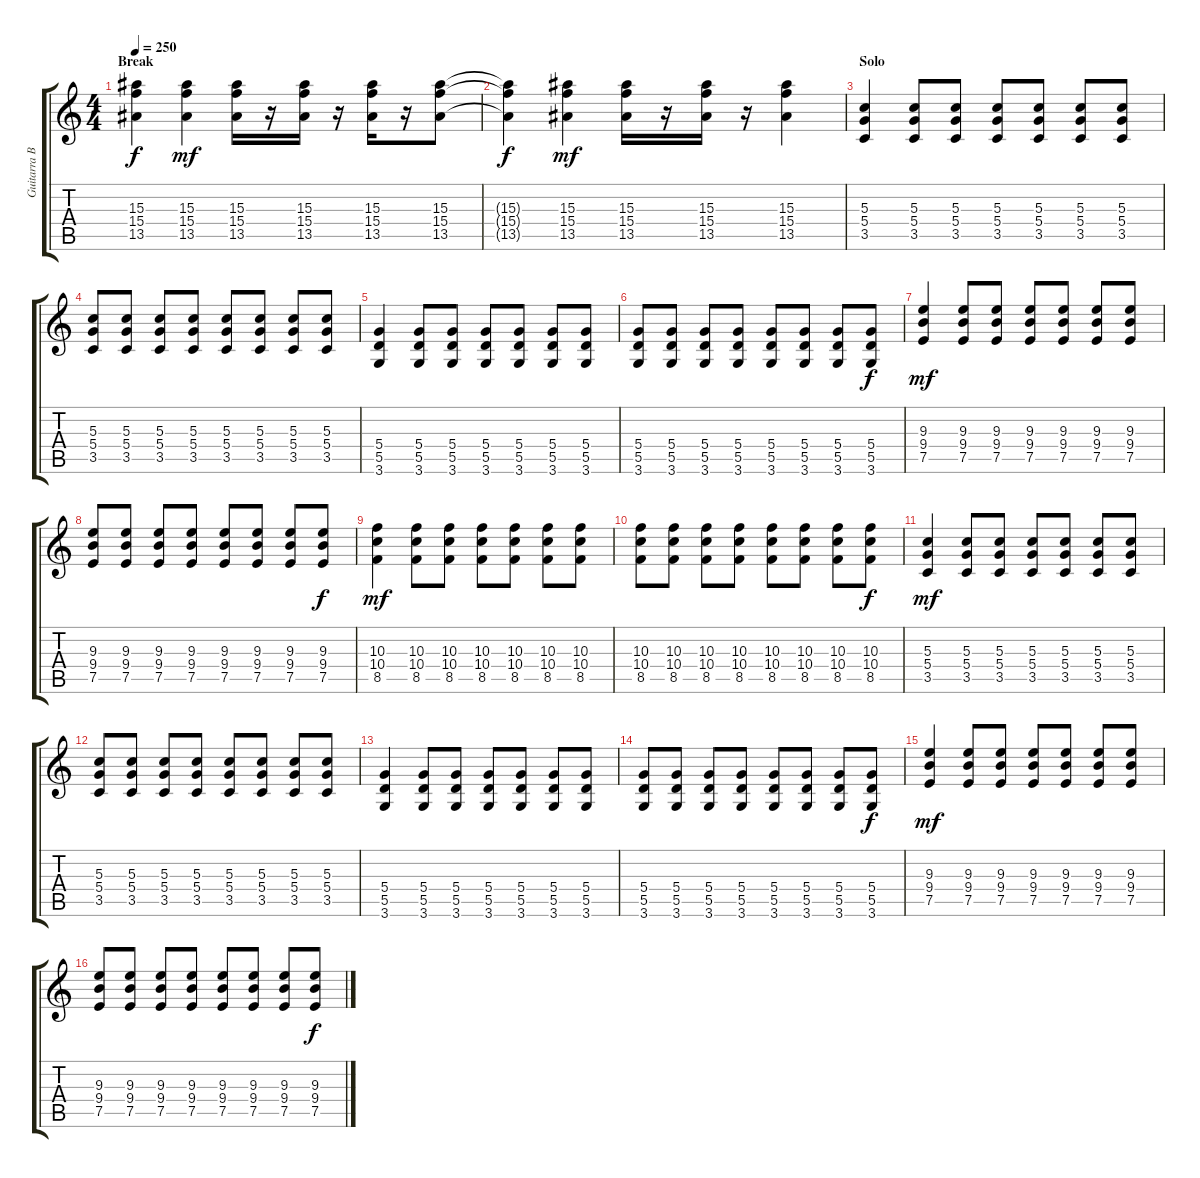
\track ("Guitarra Base" "Guitarra B") {instrument distortionguitar}
\staff {score tabs}
\tuning (E4 B3 G3 D3 A2 E2) {hide}
\ts (4 4)
\section ("" "Break")
\tempo 250
\clef g2
\ks c
(15.3{t} 15.4{t} 13.5{t}).4{dy f} (15.3 15.4 13.5).4{dy mf} (15.3 15.4 13.5).16 r.16 (15.3 15.4 13.5).16 r.16 (15.3 15.4 13.5).16 r.16 (15.3 15.4 13.5).8 |
(15.3{t} 15.4{t} 13.5{t}).4{dy f} (15.3 15.4 13.5).4{dy mf} (15.3 15.4 13.5).16 r.16 (15.3 15.4 13.5).16 r.16 (15.3 15.4 13.5).4 |
\section ("" "Solo")
(5.3 5.4 3.5).4 (5.3 5.4 3.5).8 (5.3 5.4 3.5).8 (5.3 5.4 3.5).8 (5.3 5.4 3.5).8 (5.3 5.4 3.5).8 (5.3 5.4 3.5).8 |
(5.3 5.4 3.5).8 (5.3 5.4 3.5).8 (5.3 5.4 3.5).8 (5.3 5.4 3.5).8 (5.3 5.4 3.5).8 (5.3 5.4 3.5).8 (5.3 5.4 3.5).8 (5.3 5.4 3.5).8 |
(5.4 5.5 3.6).4 (5.4 5.5 3.6).8 (5.4 5.5 3.6).8 (5.4 5.5 3.6).8 (5.4 5.5 3.6).8 (5.4 5.5 3.6).8 (5.4 5.5 3.6).8 |
(5.4 5.5 3.6).8 (5.4 5.5 3.6).8 (5.4 5.5 3.6).8 (5.4 5.5 3.6).8 (5.4 5.5 3.6).8 (5.4 5.5 3.6).8 (5.4 5.5 3.6).8 (5.4 5.5 3.6).8{dy f} |
(9.3 9.4 7.5).4{dy mf} (9.3 9.4 7.5).8 (9.3 9.4 7.5).8 (9.3 9.4 7.5).8 (9.3 9.4 7.5).8 (9.3 9.4 7.5).8 (9.3 9.4 7.5).8 |
(9.3 9.4 7.5).8 (9.3 9.4 7.5).8 (9.3 9.4 7.5).8 (9.3 9.4 7.5).8 (9.3 9.4 7.5).8 (9.3 9.4 7.5).8 (9.3 9.4 7.5).8 (9.3 9.4 7.5).8{dy f} |
(10.3 10.4 8.5).4{dy mf} (10.3 10.4 8.5).8 (10.3 10.4 8.5).8 (10.3 10.4 8.5).8 (10.3 10.4 8.5).8 (10.3 10.4 8.5).8 (10.3 10.4 8.5).8 |
(10.3 10.4 8.5).8 (10.3 10.4 8.5).8 (10.3 10.4 8.5).8 (10.3 10.4 8.5).8 (10.3 10.4 8.5).8 (10.3 10.4 8.5).8 (10.3 10.4 8.5).8 (10.3 10.4 8.5).8{dy f} |
(5.3 5.4 3.5).4{dy mf} (5.3 5.4 3.5).8 (5.3 5.4 3.5).8 (5.3 5.4 3.5).8 (5.3 5.4 3.5).8 (5.3 5.4 3.5).8 (5.3 5.4 3.5).8 |
(5.3 5.4 3.5).8 (5.3 5.4 3.5).8 (5.3 5.4 3.5).8 (5.3 5.4 3.5).8 (5.3 5.4 3.5).8 (5.3 5.4 3.5).8 (5.3 5.4 3.5).8 (5.3 5.4 3.5).8 |
(5.4 5.5 3.6).4 (5.4 5.5 3.6).8 (5.4 5.5 3.6).8 (5.4 5.5 3.6).8 (5.4 5.5 3.6).8 (5.4 5.5 3.6).8 (5.4 5.5 3.6).8 |
(5.4 5.5 3.6).8 (5.4 5.5 3.6).8 (5.4 5.5 3.6).8 (5.4 5.5 3.6).8 (5.4 5.5 3.6).8 (5.4 5.5 3.6).8 (5.4 5.5 3.6).8 (5.4 5.5 3.6).8{dy f} |
(9.3 9.4 7.5).4{dy mf} (9.3 9.4 7.5).8 (9.3 9.4 7.5).8 (9.3 9.4 7.5).8 (9.3 9.4 7.5).8 (9.3 9.4 7.5).8 (9.3 9.4 7.5).8 |
(9.3 9.4 7.5).8 (9.3 9.4 7.5).8 (9.3 9.4 7.5).8 (9.3 9.4 7.5).8 (9.3 9.4 7.5).8 (9.3 9.4 7.5).8 (9.3 9.4 7.5).8 (9.3 9.4 7.5).8{dy f}
